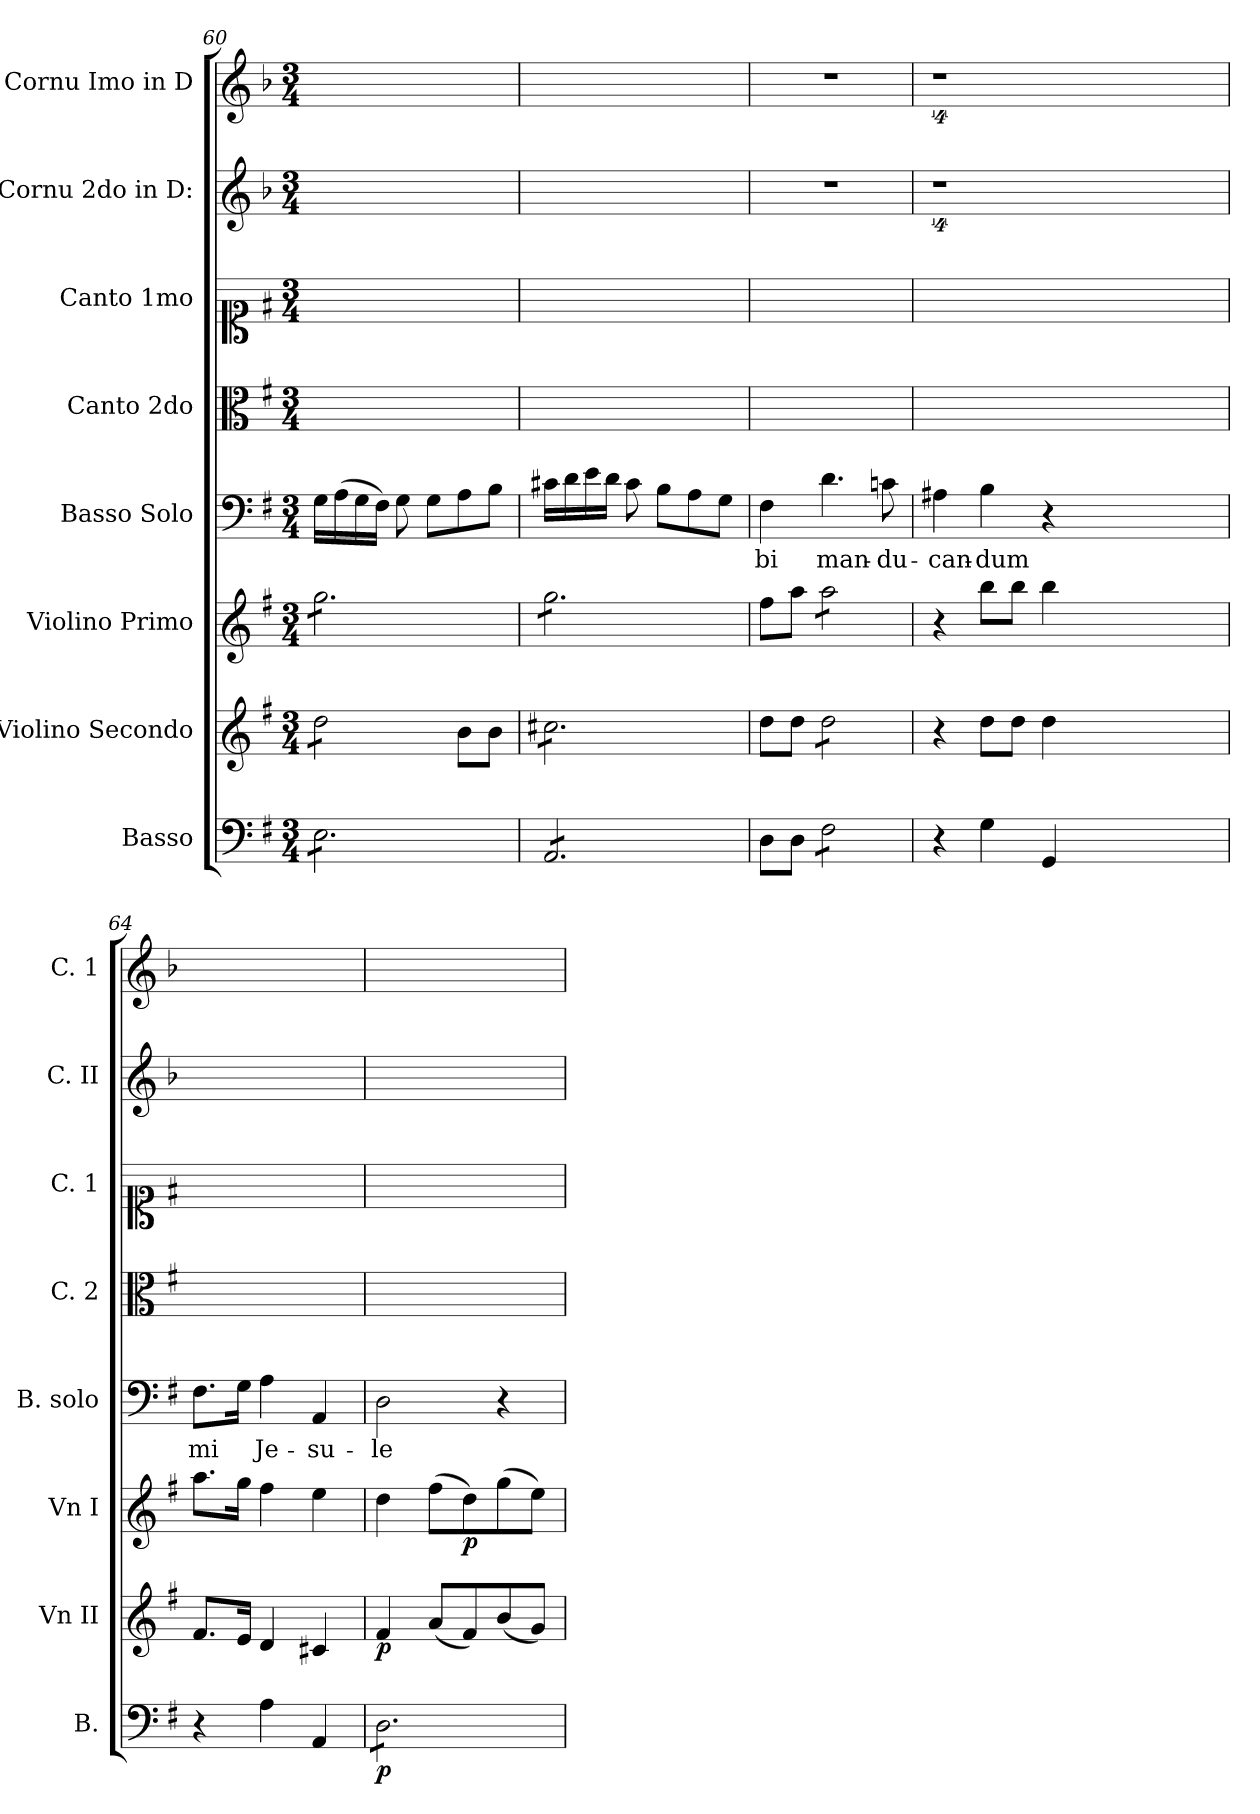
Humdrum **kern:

**kern	**dynam	**kern	**dynam	**kern	**dynam	**kern	**text	**kern	**kern	**kern	**kern
*part8	*part8	*part7	*part7	*part6	*part6	*part5	*part5	*part4	*part3	*part2	*part1
*staff8	*staff8	*staff7	*staff7	*staff6	*staff6	*staff5	*staff5	*staff4	*staff3	*staff2	*staff1
*I"Basso	*	*I"Violino Secondo	*	*I"Violino Primo	*	*I"Basso Solo	*	*I"Canto 2do	*I"Canto 1mo	*I"Cornu 2do in D:	*I"Cornu Imo in D
*I'B.	*	*I'Vn II	*	*I'Vn I	*	*I'B. solo	*	*I'C. 2	*I'C. 1	*I'C. II	*I'C. 1
*clefF4	*	*clefG2	*	*clefG2	*	*clefF4	*	*clefC3	*clefC1	*clefG2	*clefG2
*	*	*	*	*	*	*	*	*	*	*ITrd-1c-2	*ITrd-1c-2
*k[f#]	*	*k[f#]	*	*k[f#]	*	*k[f#]	*	*k[f#]	*k[f#]	*k[f#]	*k[f#]
*G:	*	*G:	*	*G:	*	*G:	*	*G:	*G:	*G:	*G:
*M3/4	*	*M3/4	*	*M3/4	*	*M3/4	*	*M3/4	*M3/4	*M3/4	*M3/4
=60	=60	=60	=60	=60	=60	=60	=60	=60	=60	=60	=60
*tremolo	*	*	*	*	*	*	*	*	*	*	*
*	*	*tremolo	*	*	*	*	*	*	*	*	*
*	*	*	*	*tremolo	*	*	*	*	*	*	*
8E\L	.	8dd\L	.	8gg\L	.	16G\LL	.	2.ryy	2.ryy	2.ryy	2.ryy
.	.	.	.	.	.	(16A\	.	.	.	.	.
8E\	.	8dd\	.	8gg\	.	16G\	.	.	.	.	.
.	.	.	.	.	.	16F#\JJ)	.	.	.	.	.
8E\	.	8dd\	.	8gg\	.	8G\	.	.	.	.	.
8E\	.	8dd\J	.	8gg\	.	8G\L	.	.	.	.	.
*	*	*Xtremolo	*	*	*	*	*	*	*	*	*
8E\	.	8b\L	.	8gg\	.	8A\	.	.	.	.	.
8E\J	.	8b\J	.	8gg\J	.	8B\J	.	.	.	.	.
=61	=61	=61	=61	=61	=61	=61	=61	=61	=61	=61	=61
*	*	*tremolo	*	*	*	*	*	*	*	*	*
8AA/L	.	8cc#X\L	.	8gg\L	.	16c#X\LL	.	2.ryy	2.ryy	2.ryy	2.ryy
.	.	.	.	.	.	16d\	.	.	.	.	.
8AA/	.	8cc#X\	.	8gg\	.	16e\	.	.	.	.	.
.	.	.	.	.	.	16d\JJ	.	.	.	.	.
8AA/	.	8cc#X\	.	8gg\	.	8c#\	.	.	.	.	.
8AA/	.	8cc#X\	.	8gg\	.	8B\L	.	.	.	.	.
8AA/	.	8cc#X\	.	8gg\	.	8A\	.	.	.	.	.
8AA/J	.	8cc#X\J	.	8gg\J	.	8G\J	.	.	.	.	.
*	*	*	*	*Xtremolo	*	*	*	*	*	*	*
*	*	*Xtremolo	*	*	*	*	*	*	*	*	*
*Xtremolo	*	*	*	*	*	*	*	*	*	*	*
=62	=62	=62	=62	=62	=62	=62	=62	=62	=62	=62	=62
8D\L	.	8dd\L	.	8ff#\L	.	4F#\	-bi	2.ryy	2.ryy	2.r	2.r
8D\J	.	8dd\J	.	8aa\J	.	.	.	.	.	.	.
*tremolo	*	*	*	*	*	*	*	*	*	*	*
*	*	*tremolo	*	*	*	*	*	*	*	*	*
*	*	*	*	*tremolo	*	*	*	*	*	*	*
8F#\L	.	8dd\L	.	8aa\L	.	4.d\	man-	.	.	.	.
8F#\	.	8dd\	.	8aa\	.	.	.	.	.	.	.
8F#\	.	8dd\	.	8aa\	.	.	.	.	.	.	.
8F#\J	.	8dd\J	.	8aa\J	.	8cn\	-du-	.	.	.	.
*	*	*	*	*Xtremolo	*	*	*	*	*	*	*
*	*	*Xtremolo	*	*	*	*	*	*	*	*	*
*Xtremolo	*	*	*	*	*	*	*	*	*	*	*
=63	=63	=63	=63	=63	=63	=63	=63	=63	=63	=63	=63
4r	.	4r	.	4r	.	4A#X\	-can-	2.ryy	2.ryy	4%9r	4%9r
4G\	.	8dd\L	.	8bb\L	.	4B\	-dum	.	.	.	.
.	.	8dd\J	.	8bb\J	.	.	.	.	.	.	.
4GG/	.	4dd\	.	4bb\	.	4r	.	.	.	.	.
1.ryy	.	1.ryy	.	1.ryy	.	1.ryy	.	1.ryy	1.ryy	.	.
=64	=64	=64	=64	=64	=64	=64	=64	=64	=64	=64	=64
4r	.	8.f#/L	for	8.aa\L	for&colon;	8.F#\L	mi	2.ryy	2.ryy	2.ryy	2.ryy
.	.	16e/Jk	.	16gg\Jk	.	16G\Jk	.	.	.	.	.
4A\	.	4d/	.	4ff#\	.	4A\	Je-	.	.	.	.
4AA/	.	4c#X/	.	4ee\	.	4AA/	-su-	.	.	.	.
=65	=65	=65	=65	=65	=65	=65	=65	=65	=65	=65	=65
*tremolo	*	*	*	*	*	*	*	*	*	*	*
8D\L	p	4f#/	p	4dd\	.	2D\	-le	2.ryy	2.ryy	2.ryy	2.ryy
8D\	.	.	.	.	.	.	.	.	.	.	.
8D\	.	(8a/L	.	(8ff#\L	.	.	.	.	.	.	.
8D\	.	8f#/)	.	8dd\)	p	.	.	.	.	.	.
8D\	.	(8b/	.	(8gg\	.	4r	.	.	.	.	.
8D\J	.	8g/J)	.	8ee\J)	.	.	.	.	.	.	.
*Xtremolo	*	*	*	*	*	*	*	*	*	*	*
=	=	=	=	=	=	=	=	=	=	=	=
*-	*-	*-	*-	*-	*-	*-	*-	*-	*-	*-	*-
